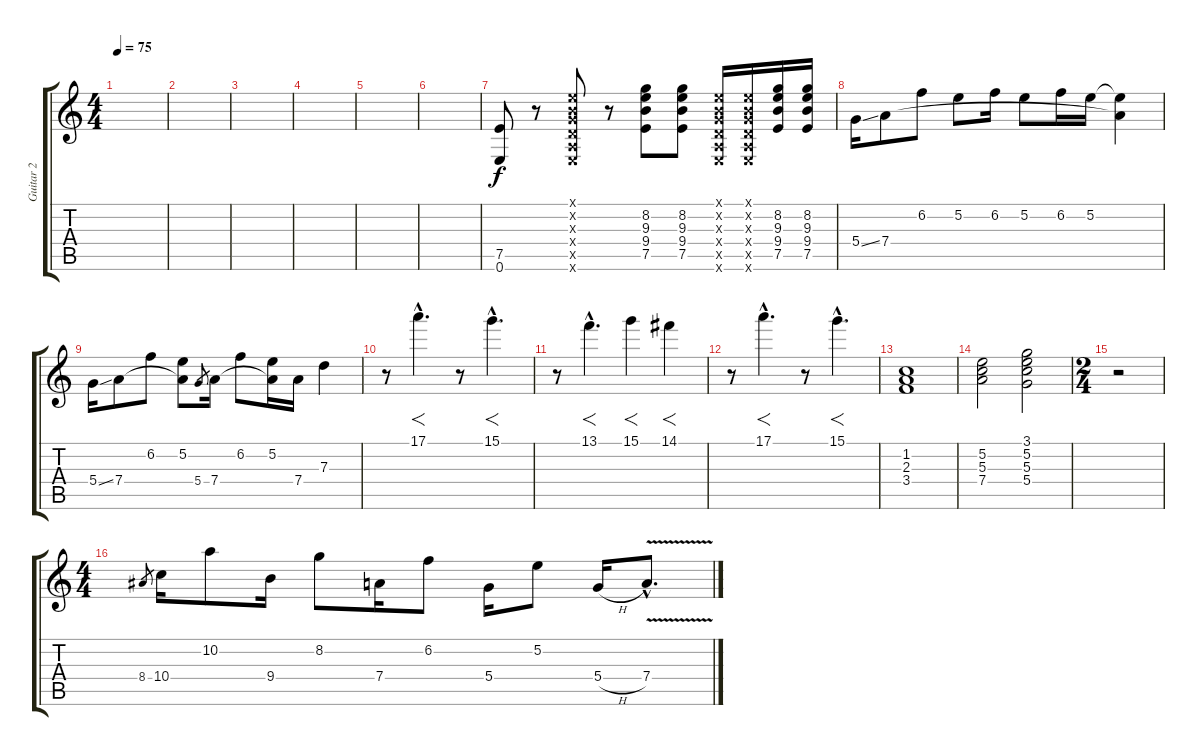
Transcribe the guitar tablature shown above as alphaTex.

\track ("Guitar 2" "Guitar 2") {instrument electricguitarjazz}
\staff {score tabs}
\tuning (E4 B3 G3 D3 A2 E2) {hide}
\ts (4 4)
\tempo 75
\clef g2
\ks c
|
|
|
|
|
|
(7.5 0.6).8 r.8 (0.1{x} 0.2{x} 0.3{x} 0.4{x} 0.5{x} 0.6{x}).8 r.8 (8.2 9.3 9.4 7.5).8 (8.2 9.3 9.4 7.5).8 (0.1{x} 0.2{x} 0.3{x} 0.4{x} 0.5{x} 0.6{x}).16 (0.1{x} 0.2{x} 0.3{x} 0.4{x} 0.5{x} 0.6{x}).16 (8.2 9.3 9.4 7.5).16 (8.2 9.3 9.4 7.5).16 |
5.4{ss}.16 7.4.8 6.2.8 5.2.8 6.2.16 5.2.8 6.2.16 5.2.16 (5.2{t} 7.4{t}).4 |
5.4{ss}.16 7.4.8 6.2.8 (5.2 7.4{t}).8 5.4.8{gr} 7.4.16 6.2.8 (5.2 7.4{t}).16 7.4.16 7.3.4 |
r.8 17.1{hac}.4{f d} r.8 15.1{hac}.4{f d} |
r.8 13.1{hac}.4{f d} 15.1.4{f} 14.1.4{f} |
r.8 17.1{hac}.4{f d} r.8 15.1{hac}.4{f d} |
(1.2 2.3 3.4).1 |
(5.2 5.3 7.4).2 (3.1 5.2 5.3 5.4).2 |
\ts (2 4)
r.2 |
\ts (4 4)
8.4.8{gr} 10.4.16 10.2.8 9.4.16 8.2.8 7.4.16 6.2.8 5.4.16 5.2.8 5.4{h}.16 7.4{v hac}.8{d}
